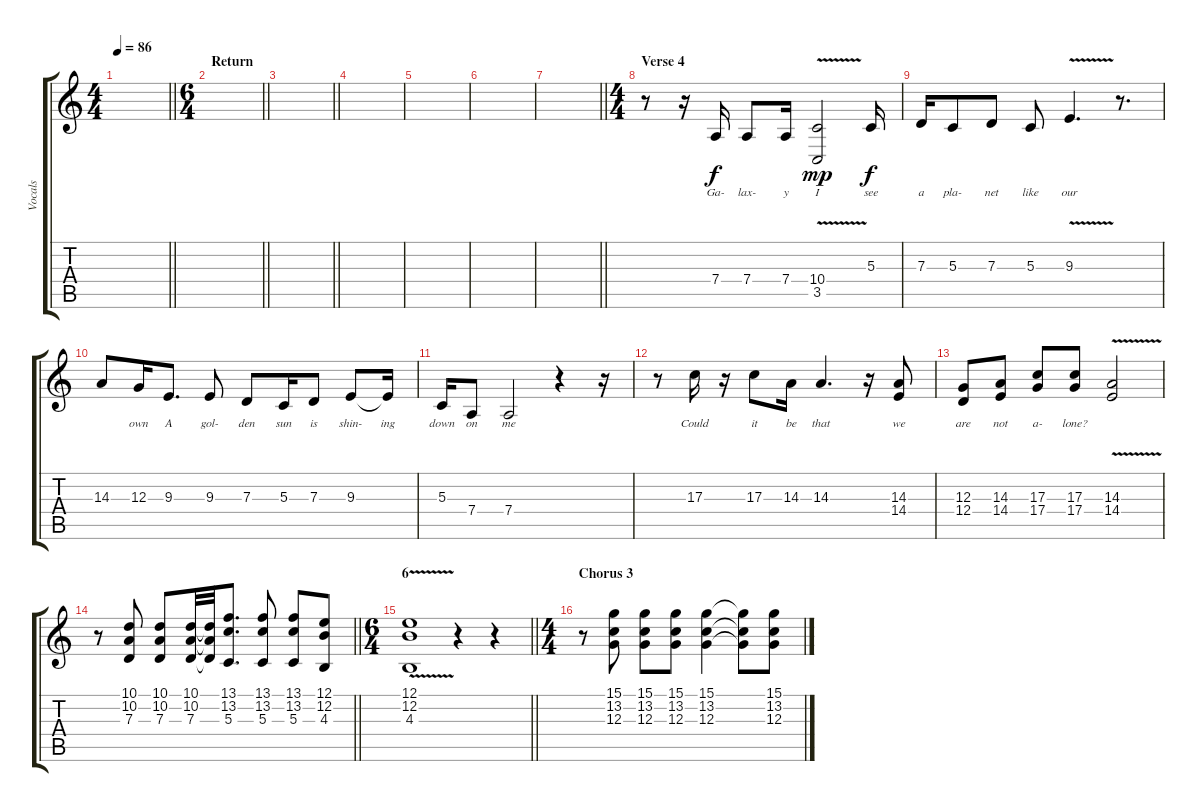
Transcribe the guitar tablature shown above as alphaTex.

\track ("Vocals" "Vocals") {instrument stringensemble1}
\staff {score tabs}
\tuning (E4 B3 G3 D3 A2 E2) {hide}
\ts (4 4)
\tempo 86
\clef g2
\barLineRight lightlight
\ks c
|
\ts (6 4)
\section ("" "Return")
\barLineRight lightlight
|
\barLineRight lightlight
|
|
|
|
\barLineRight lightlight
|
\ts (4 4)
\section ("" "Verse 4")
r.8 r.16 7.4.16{lyrics (0 "Ga-") lyrics (1 "") lyrics (2 "") lyrics (3 "") lyrics (4 "")} 7.4.8{lyrics (0 "lax-") lyrics (1 "") lyrics (2 "") lyrics (3 "") lyrics (4 "")} 7.4.16{lyrics (0 "y") lyrics (1 "") lyrics (2 "") lyrics (3 "") lyrics (4 "")} (10.4{v} 3.5).2{lyrics (0 "I") lyrics (1 "") lyrics (2 "") lyrics (3 "") lyrics (4 "") dy mp} 5.3.16{lyrics (0 "see") lyrics (1 "") lyrics (2 "") lyrics (3 "") lyrics (4 "") dy f} |
7.3.16{lyrics (0 "a") lyrics (1 "") lyrics (2 "") lyrics (3 "") lyrics (4 "")} 5.3.8{lyrics (0 "pla-") lyrics (1 "") lyrics (2 "") lyrics (3 "") lyrics (4 "")} 7.3.8{lyrics (0 "net") lyrics (1 "") lyrics (2 "") lyrics (3 "") lyrics (4 "")} 5.3.8{lyrics (0 "like") lyrics (1 "") lyrics (2 "") lyrics (3 "") lyrics (4 "")} 9.3{v}.4{d lyrics (0 "our") lyrics (1 "") lyrics (2 "") lyrics (3 "") lyrics (4 "")} r.8{d} |
14.3.8{lyrics (0 "") lyrics (1 "") lyrics (2 "") lyrics (3 "") lyrics (4 "")} 12.3.16{lyrics (0 "own") lyrics (1 "") lyrics (2 "") lyrics (3 "") lyrics (4 "")} 9.3.8{d lyrics (0 "A") lyrics (1 "") lyrics (2 "") lyrics (3 "") lyrics (4 "")} 9.3.8{lyrics (0 "gol-") lyrics (1 "") lyrics (2 "") lyrics (3 "") lyrics (4 "")} 7.3.8{lyrics (0 "den") lyrics (1 "") lyrics (2 "") lyrics (3 "") lyrics (4 "")} 5.3.16{lyrics (0 "sun") lyrics (1 "") lyrics (2 "") lyrics (3 "") lyrics (4 "")} 7.3.8{lyrics (0 "is") lyrics (1 "") lyrics (2 "") lyrics (3 "") lyrics (4 "")} 9.3.8{lyrics (0 "shin-") lyrics (1 "") lyrics (2 "") lyrics (3 "") lyrics (4 "")} 9.3{t}.16{lyrics (0 "ing") lyrics (1 "") lyrics (2 "") lyrics (3 "") lyrics (4 "")} |
5.3.16{lyrics (0 "down") lyrics (1 "") lyrics (2 "") lyrics (3 "") lyrics (4 "")} 7.4.8{lyrics (0 "on") lyrics (1 "") lyrics (2 "") lyrics (3 "") lyrics (4 "")} 7.4.2{lyrics (0 "me") lyrics (1 "") lyrics (2 "") lyrics (3 "") lyrics (4 "")} r.4 r.16 |
r.8 17.3.16{lyrics (0 "Could") lyrics (1 "") lyrics (2 "") lyrics (3 "") lyrics (4 "")} r.16 17.3.8{lyrics (0 "it") lyrics (1 "") lyrics (2 "") lyrics (3 "") lyrics (4 "")} 14.3.16{lyrics (0 "be") lyrics (1 "") lyrics (2 "") lyrics (3 "") lyrics (4 "")} 14.3.4{d lyrics (0 "that") lyrics (1 "") lyrics (2 "") lyrics (3 "") lyrics (4 "")} r.16 (14.3 14.4).8{lyrics (0 "we") lyrics (1 "") lyrics (2 "") lyrics (3 "") lyrics (4 "")} |
(12.3 12.4).8{lyrics (0 "are") lyrics (1 "") lyrics (2 "") lyrics (3 "") lyrics (4 "")} (14.3 14.4).8{lyrics (0 "not") lyrics (1 "") lyrics (2 "") lyrics (3 "") lyrics (4 "")} (17.3 17.4).8{lyrics (0 "a-") lyrics (1 "") lyrics (2 "") lyrics (3 "") lyrics (4 "")} (17.3 17.4).8{lyrics (0 "lone?") lyrics (1 "") lyrics (2 "") lyrics (3 "") lyrics (4 "")} (14.3{v} 14.4{v}).2 |
\barLineRight lightlight
r.8 (10.1 10.2 7.3).8 (10.1 10.2 7.3).8 (10.1 10.2 7.3).32 (10.1{t} 10.2{t} 7.3{t}).32 (13.1 13.2 5.3).8{d} (13.1 13.2 5.3).8 (13.1 13.2 5.3).8 (12.1 12.2 4.3).8 |
\ts (6 4)
\section ("" "6")
\barLineRight lightlight
(12.1{v} 12.2{v} 4.3{v}).1{volume 10} r.4 r.4 |
\ts (4 4)
\section ("" "Chorus 3")
r.8 (15.1 13.2 12.3).8 (15.1 13.2 12.3).8 (15.1 13.2 12.3).8 (15.1 13.2 12.3).4 (15.1{t} 13.2{t} 12.3{t}).8 (15.1 13.2 12.3).8
